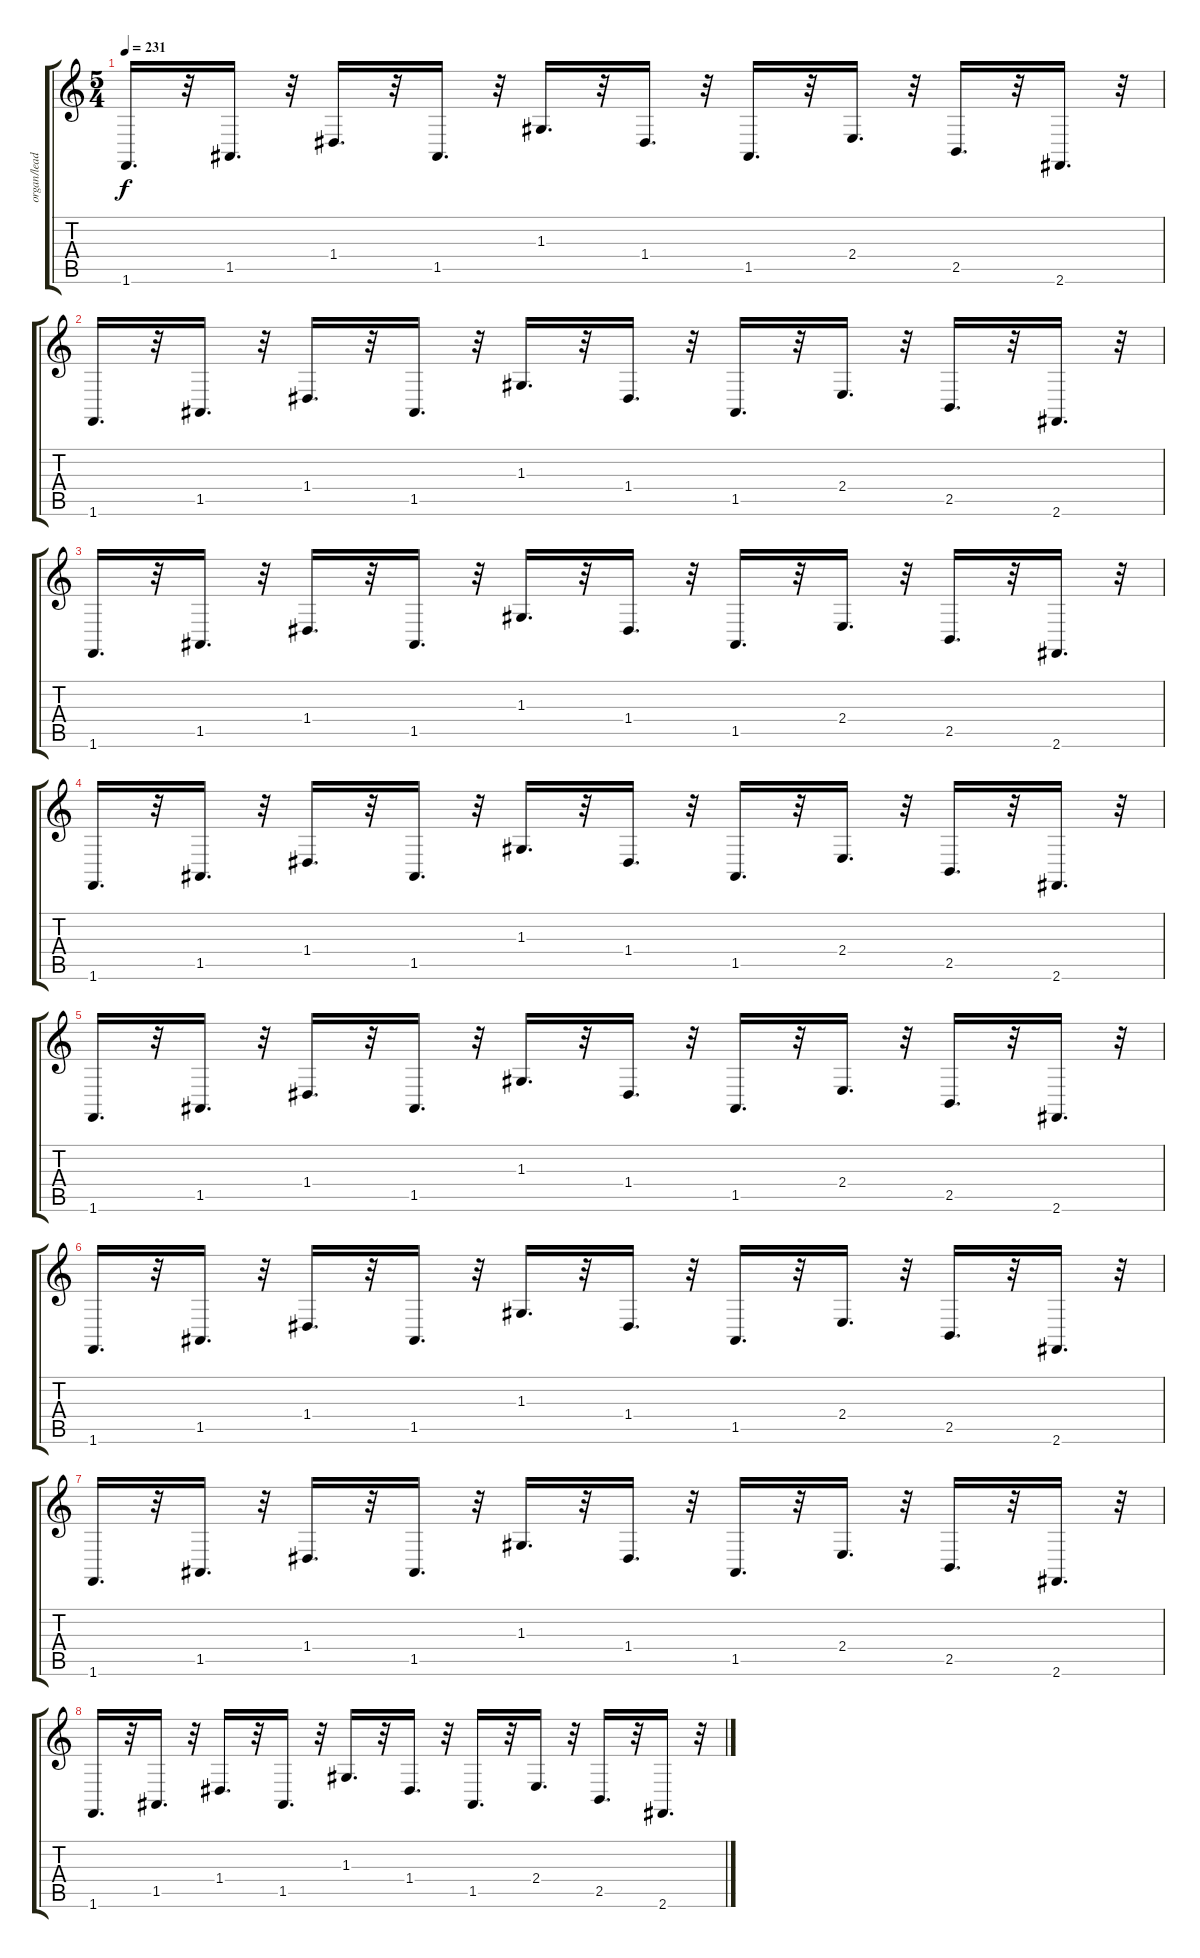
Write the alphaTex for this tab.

\track ("organ/lead guitar   " "organ/lead") {instrument percussiveorgan}
\staff {score tabs}
\tuning (E4 B3 G3 D3 A2 E2) {hide}
\ts (5 4)
\tempo 231
\clef g2
\ks c
1.6.16{d dy f} r.32 1.5.16{d} r.32 1.4.16{d} r.32 1.5.16{d} r.32 1.3.16{d} r.32 1.4.16{d} r.32 1.5.16{d} r.32 2.4.16{d} r.32 2.5.16{d} r.32 2.6.16{d} r.32 |
1.6.16{d} r.32 1.5.16{d} r.32 1.4.16{d} r.32 1.5.16{d} r.32 1.3.16{d} r.32 1.4.16{d} r.32 1.5.16{d} r.32 2.4.16{d} r.32 2.5.16{d} r.32 2.6.16{d} r.32 |
1.6.16{d} r.32 1.5.16{d} r.32 1.4.16{d} r.32 1.5.16{d} r.32 1.3.16{d} r.32 1.4.16{d} r.32 1.5.16{d} r.32 2.4.16{d} r.32 2.5.16{d} r.32 2.6.16{d} r.32 |
1.6.16{d} r.32 1.5.16{d} r.32 1.4.16{d} r.32 1.5.16{d} r.32 1.3.16{d} r.32 1.4.16{d} r.32 1.5.16{d} r.32 2.4.16{d} r.32 2.5.16{d} r.32 2.6.16{d} r.32 |
1.6.16{d} r.32 1.5.16{d} r.32 1.4.16{d} r.32 1.5.16{d} r.32 1.3.16{d} r.32 1.4.16{d} r.32 1.5.16{d} r.32 2.4.16{d} r.32 2.5.16{d} r.32 2.6.16{d} r.32 |
1.6.16{d} r.32 1.5.16{d} r.32 1.4.16{d} r.32 1.5.16{d} r.32 1.3.16{d} r.32 1.4.16{d} r.32 1.5.16{d} r.32 2.4.16{d} r.32 2.5.16{d} r.32 2.6.16{d} r.32 |
1.6.16{d} r.32 1.5.16{d} r.32 1.4.16{d} r.32 1.5.16{d} r.32 1.3.16{d} r.32 1.4.16{d} r.32 1.5.16{d} r.32 2.4.16{d} r.32 2.5.16{d} r.32 2.6.16{d} r.32 |
1.6.16{d} r.32 1.5.16{d} r.32 1.4.16{d} r.32 1.5.16{d} r.32 1.3.16{d} r.32 1.4.16{d} r.32 1.5.16{d} r.32 2.4.16{d} r.32 2.5.16{d} r.32 2.6.16{d} r.32
